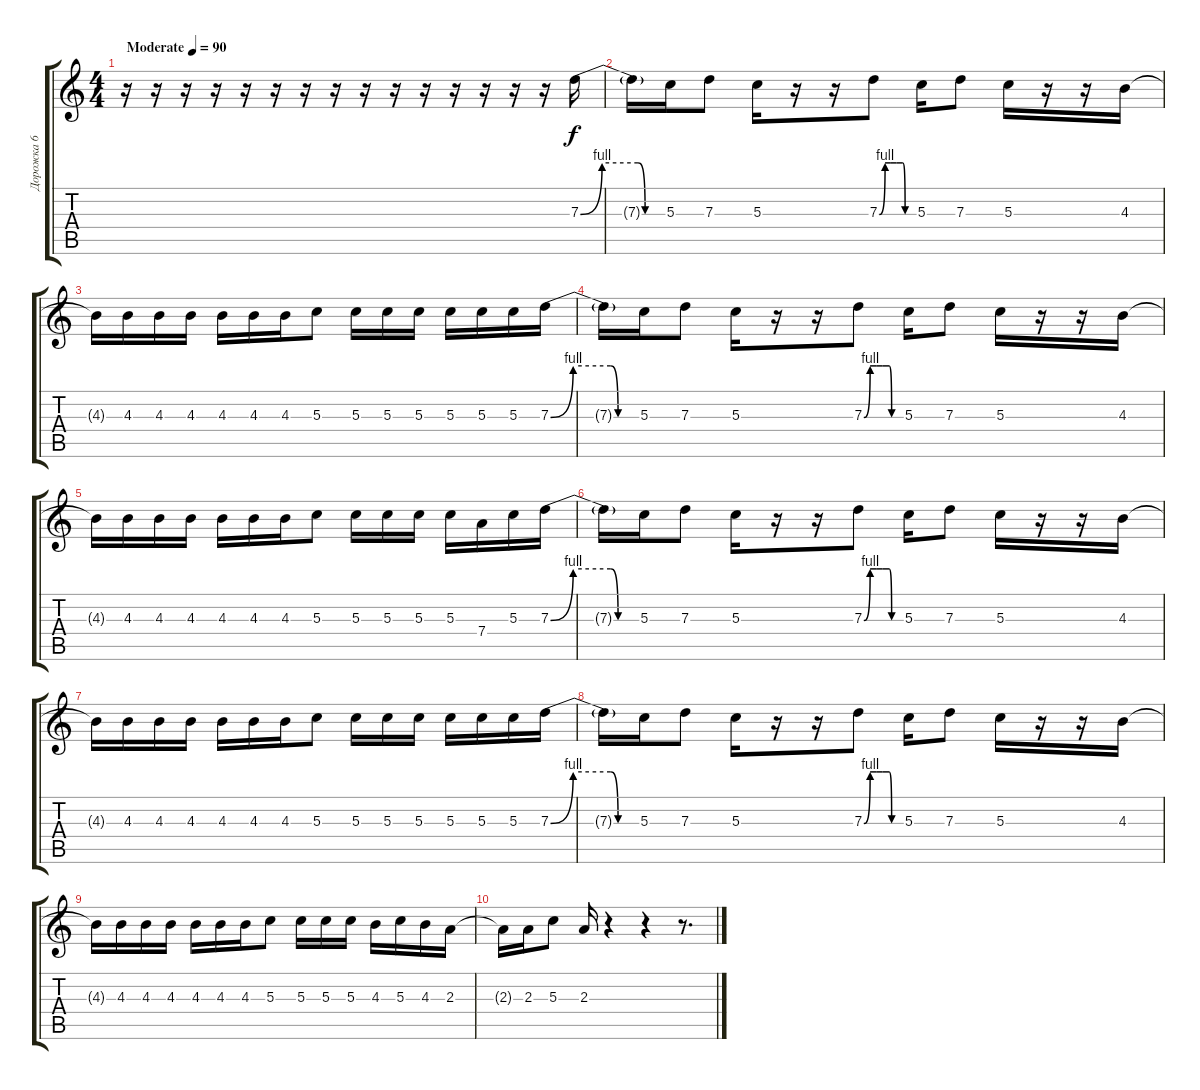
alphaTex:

\track ("Дорожка 6" "Дорожка 6") {instrument overdrivenguitar}
\staff {score tabs}
\tuning (E4 B3 G3 D3 A2 D2) {hide}
\ts (4 4)
\tempo (90 "Moderate")
\clef g2
\ks c
r.16{dy f instrument overdrivenguitar} r.16 r.16 r.16 r.16 r.16 r.16 r.16 r.16 r.16 r.16 r.16 r.16 r.16 r.16 7.3{be (custom 0 0 15 4 40 4 45 0 60 0)}.16 |
7.3{t}.16 5.3.16 7.3.8 5.3.16 r.16 r.16 7.3{be (custom 0 0 10 4 20 4 30 4 41 4 45 0 60 0)}.8 5.3.16 7.3.8 5.3.16 r.16 r.16 4.3.16 |
4.3{t}.16 4.3.16 4.3.16 4.3.16 4.3.16 4.3.16 4.3.16 5.3.8 5.3.16 5.3.16 5.3.16 5.3.16 5.3.16 5.3.16 7.3{be (custom 0 0 15 4 40 4 45 0 60 0)}.16 |
7.3{t}.16 5.3.16 7.3.8 5.3.16 r.16 r.16 7.3{be (custom 0 0 10 4 20 4 30 4 41 4 45 0 60 0)}.8 5.3.16 7.3.8 5.3.16 r.16 r.16 4.3.16 |
4.3{t}.16 4.3.16 4.3.16 4.3.16 4.3.16 4.3.16 4.3.16 5.3.8 5.3.16 5.3.16 5.3.16 5.3.16 7.4.16 5.3.16 7.3{be (custom 0 0 15 4 40 4 45 0 60 0)}.16 |
7.3{t}.16 5.3.16 7.3.8 5.3.16 r.16 r.16 7.3{be (custom 0 0 10 4 20 4 30 4 41 4 45 0 60 0)}.8 5.3.16 7.3.8 5.3.16 r.16 r.16 4.3.16 |
4.3{t}.16 4.3.16 4.3.16 4.3.16 4.3.16 4.3.16 4.3.16 5.3.8 5.3.16 5.3.16 5.3.16 5.3.16 5.3.16 5.3.16 7.3{be (custom 0 0 15 4 40 4 45 0 60 0)}.16 |
7.3{t}.16 5.3.16 7.3.8 5.3.16 r.16 r.16 7.3{be (custom 0 0 10 4 20 4 30 4 41 4 45 0 60 0)}.8 5.3.16 7.3.8 5.3.16 r.16 r.16 4.3.16 |
4.3{t}.16 4.3.16 4.3.16 4.3.16 4.3.16 4.3.16 4.3.16 5.3.8 5.3.16 5.3.16 5.3.16 4.3.16 5.3.16 4.3.16 2.3.16 |
2.3{t}.16 2.3.16 5.3.8 2.3.16 r.4 r.4 r.8{d}
